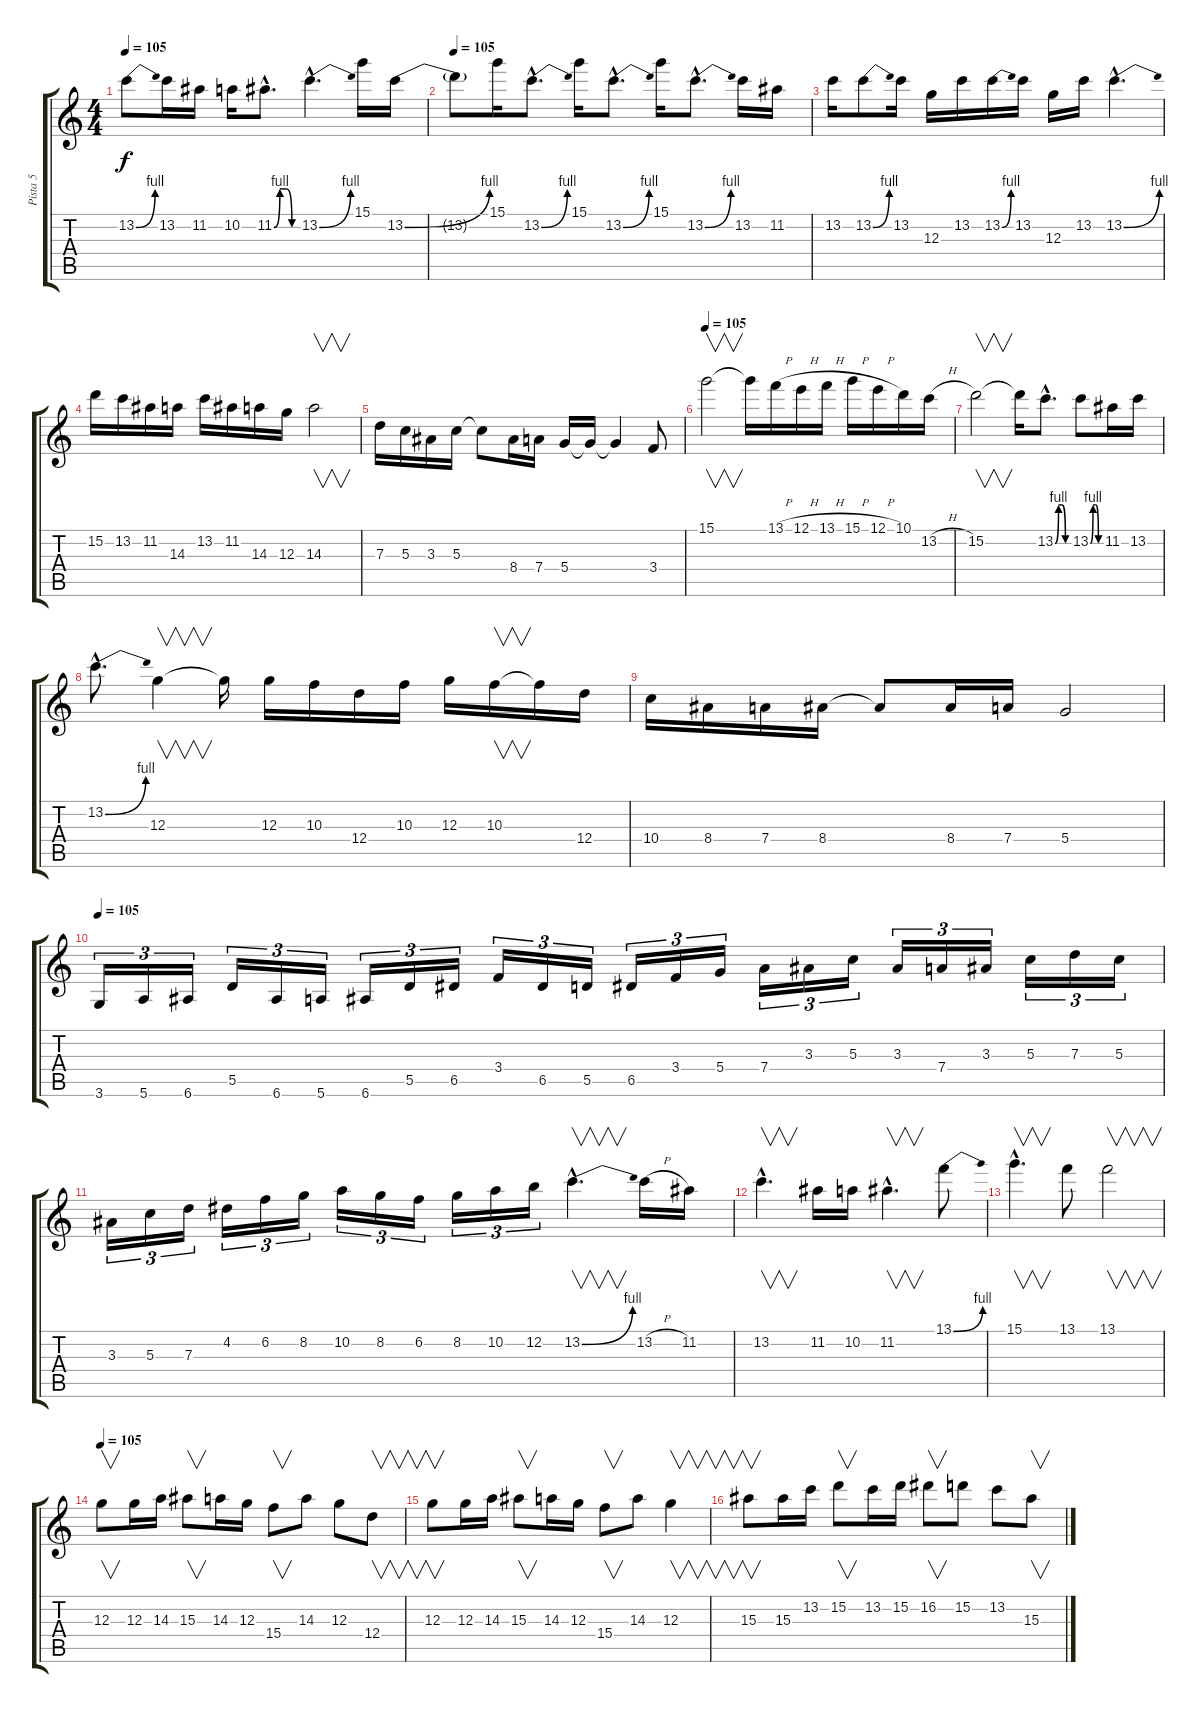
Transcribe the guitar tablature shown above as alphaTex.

\track ("Pista 5" "Pista 5") {instrument overdrivenguitar}
\staff {score tabs}
\tuning (E4 B3 G3 D3 A2 E2) {hide}
\ts (4 4)
\tempo 105
\clef g2
\ks c
13.2{be (bend 0 0 60 4)}.8{dy f} 13.2.16 11.2.16 10.2.16 11.2{be (custom 0 0 15 4 30 4 45 0 60 0) hac}.8{d} 13.2{be (bend 0 0 60 4) hac}.4{d} 15.1.16 13.2{be (bend 0 0 60 4)}.16 |
\tempo 105
13.2{t}.8 15.1.16 13.2{be (bend 0 0 60 4) hac}.8{d} 15.1.16 13.2{be (bend 0 0 60 4) hac}.8{d} 15.1.16 13.2{be (bend 0 0 60 4) hac}.8{d} 13.2.16 11.2.16 |
13.2.16 13.2{be (bend 0 0 60 4)}.8 13.2.16 12.3.16 13.2.16 13.2{be (bend 0 0 60 4)}.16 13.2.16 12.3.16 13.2.16 13.2{be (bend 0 0 60 4) hac}.4{d} |
15.2.16 13.2.16 11.2.16 14.3.16 13.2.16 11.2.16 14.3.16 12.3.16 14.3.2{v} |
7.3.16 5.3.16 3.3.16 5.3.16 5.3{t}.8 8.4.16 7.4.16 5.4.16 5.4{t}.16 5.4{t}.4 3.4.8 |
\tempo 105
15.1.2{v} 15.1{t}.16 13.1{h}.16 12.1{h}.16 13.1{h}.16 15.1{h}.16 12.1{h}.16 10.1.16 13.2{h}.16 |
15.2.2{v} 15.2{t}.16 13.2{be (custom 0 0 15 4 30 4 45 0 60 0) hac}.8{d} 13.2{be (custom 0 0 15 4 30 4 45 0 60 0)}.8 11.2.16 13.2.16 |
13.2{be (bend 0 0 60 4) hac}.8{d} 12.3.4{v} 12.3{t}.16 12.3.16 10.3.16 12.4.16 10.3.16 12.3.16 10.3.16{v} 10.3{t}.16 12.4.16 |
10.4.16 8.4.16 7.4.16 8.4.16 8.4{t}.8 8.4.16 7.4.16 5.4.2 |
\tempo 105
3.6.16{tu (3 2)} 5.6.16{tu (3 2)} 6.6.16{tu (3 2)} 5.5.16{tu (3 2)} 6.6.16{tu (3 2)} 5.6.16{tu (3 2)} 6.6.16{tu (3 2)} 5.5.16{tu (3 2)} 6.5.16{tu (3 2)} 3.4.16{tu (3 2)} 6.5.16{tu (3 2)} 5.5.16{tu (3 2)} 6.5.16{tu (3 2)} 3.4.16{tu (3 2)} 5.4.16{tu (3 2)} 7.4.16{tu (3 2)} 3.3.16{tu (3 2)} 5.3.16{tu (3 2)} 3.3.16{tu (3 2)} 7.4.16{tu (3 2)} 3.3.16{tu (3 2)} 5.3.16{tu (3 2)} 7.3.16{tu (3 2)} 5.3.16{tu (3 2)} |
3.3.16{tu (3 2)} 5.3.16{tu (3 2)} 7.3.16{tu (3 2)} 4.2.16{tu (3 2)} 6.2.16{tu (3 2)} 8.2.16{tu (3 2)} 10.2.16{tu (3 2)} 8.2.16{tu (3 2)} 6.2.16{tu (3 2)} 8.2.16{tu (3 2)} 10.2.16{tu (3 2)} 12.2.16{tu (3 2)} 13.2{be (bend 0 0 60 4) hac}.4{v d} 13.2{h}.16 11.2.16 |
13.2{hac}.4{v d} 11.2.16 10.2.16 11.2{hac}.4{v d} 13.1{be (bend 0 0 60 4)}.8 |
15.1{hac}.4{v d} 13.1.8 13.1.2{v} |
\tempo 105
12.3.8{v} 12.3.16 14.3.16 15.3.8{v} 14.3.16 12.3.16 15.4.8{v} 14.3.8 12.3.8 12.4.8{v} |
12.3.8{v} 12.3.16 14.3.16 15.3.8{v} 14.3.16 12.3.16 15.4.8{v} 14.3.8 12.3.4{v} |
15.3.8{v} 15.3.16 13.2.16 15.2.8{v} 13.2.16 15.2.16 16.2.8{v} 15.2.8 13.2.8 15.3.8{v}
